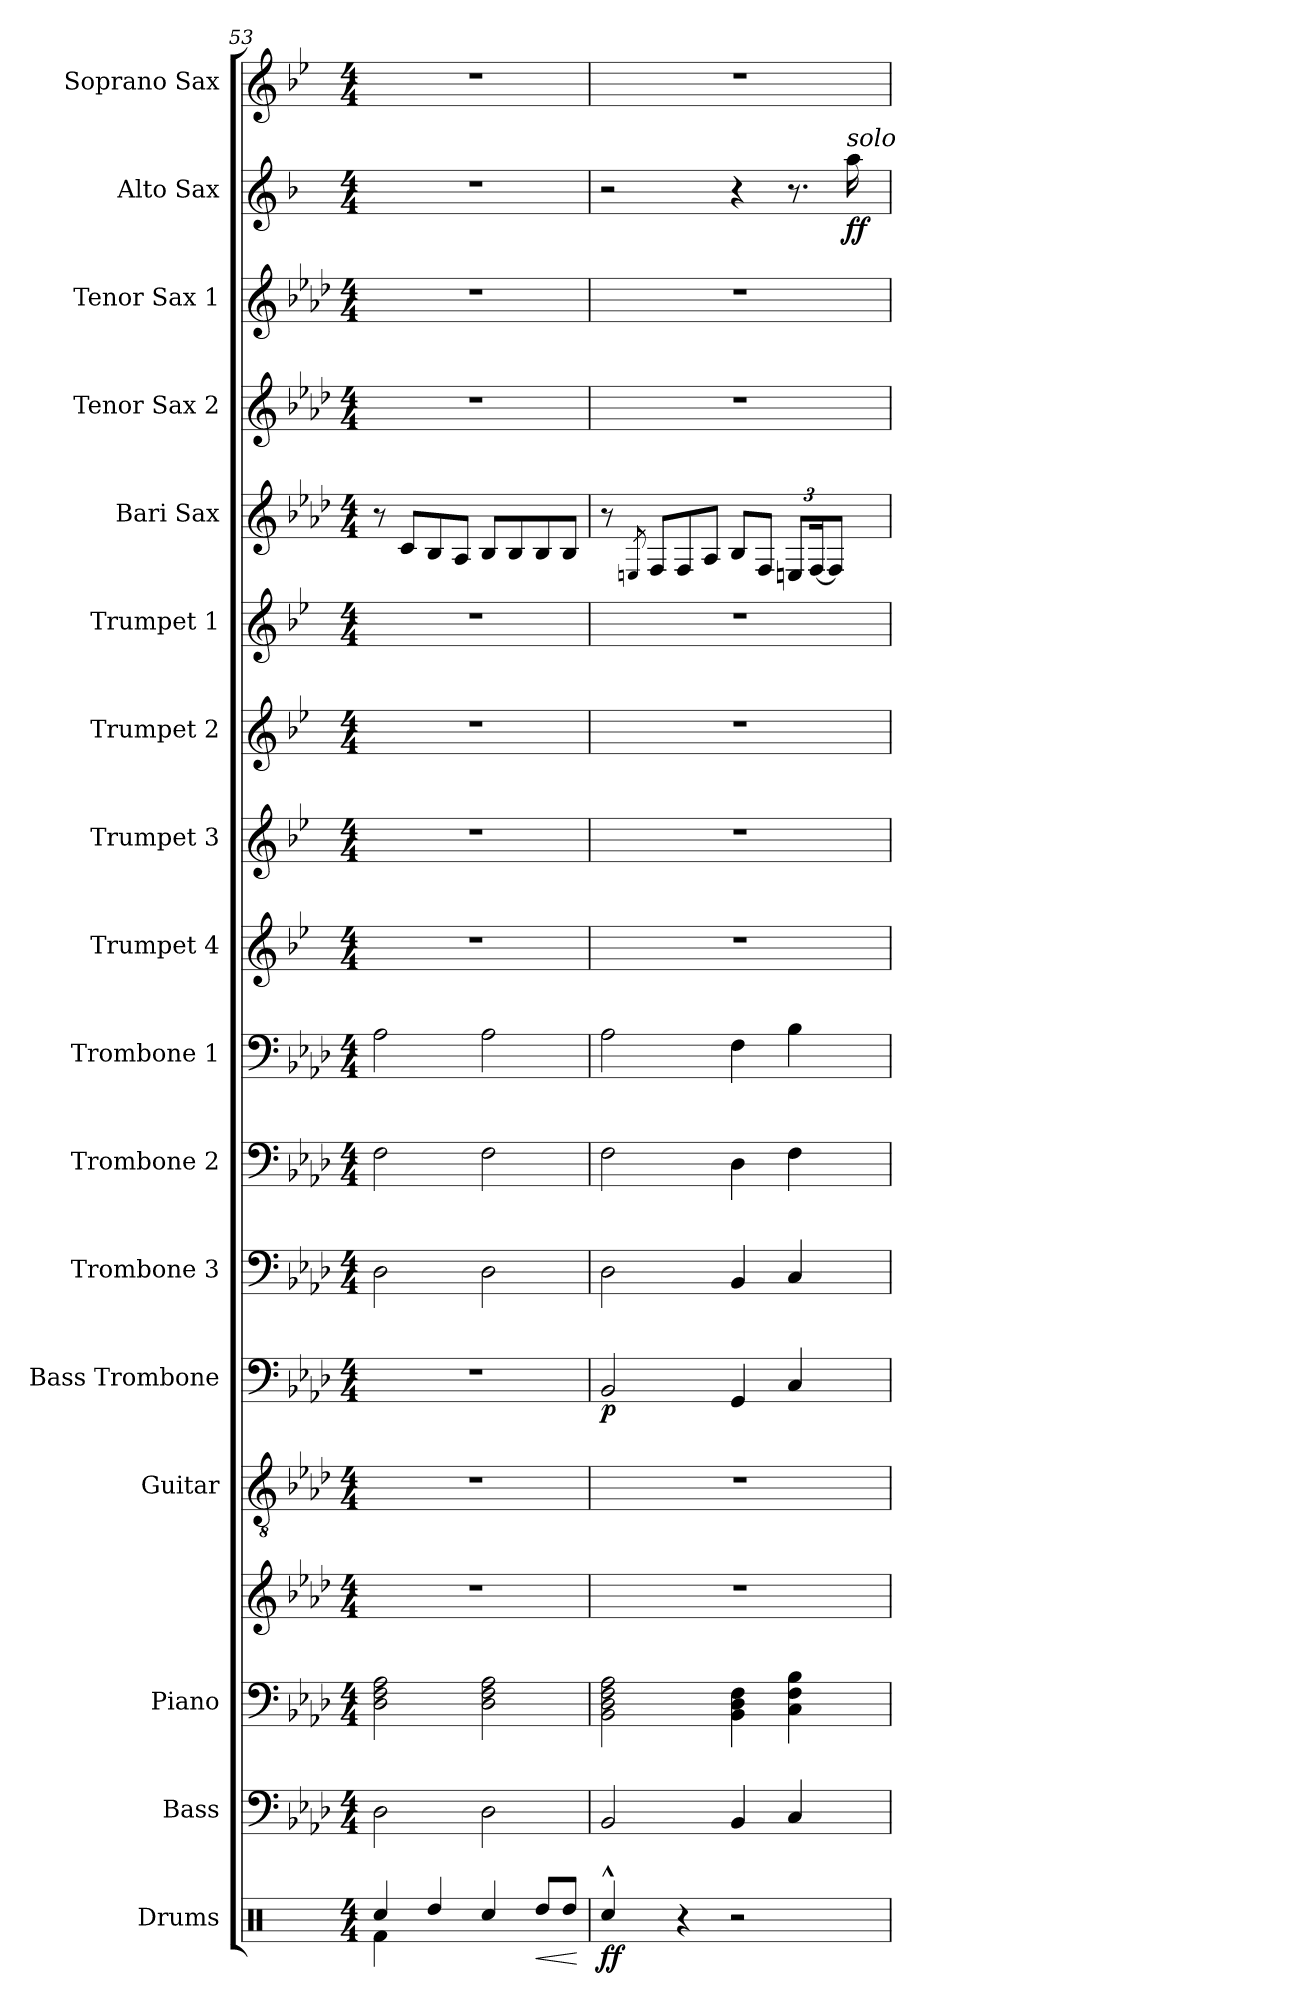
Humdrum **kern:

**kern	**dynam	**kern	**kern	**kern	**kern	**kern	**dynam	**kern	**kern	**kern	**kern	**kern	**kern	**kern	**kern	**kern	**kern	**kern	**dynam	**kern
*part17	*part17	*part16	*part15	*part15	*part14	*part13	*part13	*part12	*part11	*part10	*part9	*part8	*part7	*part6	*part5	*part4	*part3	*part2	*part2	*part1
*staff18	*staff18	*staff17	*staff16	*staff15	*staff14	*staff13	*staff13	*staff12	*staff11	*staff10	*staff9	*staff8	*staff7	*staff6	*staff5	*staff4	*staff3	*staff2	*staff2	*staff1
*I"Drums	*	*I"Bass	*I"Piano	*	*I"Guitar	*I"Bass Trombone	*	*I"Trombone 3	*I"Trombone 2	*I"Trombone 1	*I"Trumpet 4	*I"Trumpet 3	*I"Trumpet 2	*I"Trumpet 1	*I"Bari Sax	*I"Tenor Sax 2	*I"Tenor Sax 1	*I"Alto Sax	*	*I"Soprano Sax
*I'Drums	*	*I'Bass	*I'Pno.	*	*I'Gtr.	*I'B. Tbn.	*	*I'Tbn. 3	*I'Tbn. 2	*I'Tbn. 1	*I'Tpt. 4	*I'Tpt. 3	*I'Tpt. 2	*I'Tpt. 1	*I'Bari	*I'Tenor 2	*I'Tenor 1	*I'Alto 2	*	*I'S. Sax.
*clefX	*	*clefF4	*clefF4	*clefG2	*clefGv2	*clefF4	*	*clefF4	*clefF4	*clefF4	*clefG2	*clefG2	*clefG2	*clefG2	*clefG2	*clefG2	*clefG2	*clefG2	*	*clefG2
*	*	*ITrd7c12	*	*	*	*	*	*	*	*	*ITrd1c2	*ITrd1c2	*ITrd1c2	*ITrd1c2	*ITrd12c21	*ITrd8c14	*ITrd8c14	*ITrd5c9	*	*ITrd1c2
*k[]	*	*k[b-e-a-d-]	*k[b-e-a-d-]	*k[b-e-a-d-]	*k[b-e-a-d-]	*k[b-e-a-d-]	*	*k[b-e-a-d-]	*k[b-e-a-d-]	*k[b-e-a-d-]	*k[b-e-a-d-]	*k[b-e-a-d-]	*k[b-e-a-d-]	*k[b-e-a-d-]	*k[b-e-a-d-]	*k[b-e-a-d-]	*k[b-e-a-d-]	*k[b-e-a-d-]	*	*k[b-e-a-d-]
*M4/4	*	*M4/4	*M4/4	*M4/4	*M4/4	*M4/4	*	*M4/4	*M4/4	*M4/4	*M4/4	*M4/4	*M4/4	*M4/4	*M4/4	*M4/4	*M4/4	*M4/4	*	*M4/4
=53	=53	=53	=53	=53	=53	=53	=53	=53	=53	=53	=53	=53	=53	=53	=53	=53	=53	=53	=53	=53
*^	*	*	*	*	*	*	*	*	*	*	*	*	*	*	*	*	*	*	*	*
4Rcc/	4Rf\	.	2DD-\	2D-\ 2F\ 2A-\	1r	1r	1r	.	2D-\	2F\	2A-\	1r	1r	1r	1r	8r	1r	1r	1r	.	1r
.	.	.	.	.	.	.	.	.	.	.	.	.	.	.	.	8C/L	.	.	.	.	.
4Rdd/	2.ryy	.	.	.	.	.	.	.	.	.	.	.	.	.	.	8BB-/	.	.	.	.	.
.	.	.	.	.	.	.	.	.	.	.	.	.	.	.	.	8AA-/J	.	.	.	.	.
4Rcc/	.	.	2DD-\	2D-\ 2F\ 2A-\	.	.	.	.	2D-\	2F\	2A-\	.	.	.	.	8BB-/L	.	.	.	.	.
.	.	.	.	.	.	.	.	.	.	.	.	.	.	.	.	8BB-/	.	.	.	.	.
!	!	!LO:HP:b	!	!	!	!	!	!	!	!	!	!	!	!	!	!	!	!	!	!	!
8Rdd/L	.	<	.	.	.	.	.	.	.	.	.	.	.	.	.	8BB-/	.	.	.	.	.
8Rdd/J	.	.	.	.	.	.	.	.	.	.	.	.	.	.	.	8BB-/J	.	.	.	.	.
*v	*v	*	*	*	*	*	*	*	*	*	*	*	*	*	*	*	*	*	*	*	*
.	[	.	.	.	.	.	.	.	.	.	.	.	.	.	.	.	.	.	.	.
=54	=54	=54	=54	=54	=54	=54	=54	=54	=54	=54	=54	=54	=54	=54	=54	=54	=54	=54	=54	=54
!	!LO:DY:b	!	!	!	!	!	!	!	!	!	!	!	!	!	!	!	!	!	!	!
!	!LO:DY:n=1:b	!	!	!	!	!	!LO:DY:b	!	!	!	!	!	!	!	!	!	!	!	!	!
4Rcc^^/	f f	2BBB-/	2BB-\ 2D-\ 2F\ 2A-\	1r	1r	2BB-/	p	2D-\	2F\	2A-\	1r	1r	1r	1r	8r	1r	1r	2r	.	1r
.	.	.	.	.	.	.	.	.	.	.	.	.	.	.	8qEEn/	.	.	.	.	.
.	.	.	.	.	.	.	.	.	.	.	.	.	.	.	8FF/L	.	.	.	.	.
4r	.	.	.	.	.	.	.	.	.	.	.	.	.	.	8FF/	.	.	.	.	.
.	.	.	.	.	.	.	.	.	.	.	.	.	.	.	8AA-/J	.	.	.	.	.
2r	.	4BBB-/	4BB-\ 4D-\ 4F\	.	.	4GG/	.	4BB-/	4D-\	4F\	.	.	.	.	8BB-/L	.	.	4r	.	.
.	.	.	.	.	.	.	.	.	.	.	.	.	.	.	8FF/J	.	.	.	.	.
*	*	*	*	*	*	*	*	*	*	*	*	*	*	*	*Xbrackettup	*	*	*	*	*
.	.	4CC/	4C\ 4F\ 4B-\	.	.	4C/	.	4C/	4F\	4B-\	.	.	.	.	12EE/L	.	.	8.r	.	.
.	.	.	.	.	.	.	.	.	.	.	.	.	.	.	[24FF/K	.	.	.	.	.
.	.	.	.	.	.	.	.	.	.	.	.	.	.	.	8FF/J]	.	.	.	.	.
!	!	!	!	!	!	!	!	!	!	!	!	!	!	!	!	!	!	!LO:TX:a:i:t=solo	!	!
!	!	!	!	!	!	!	!	!	!	!	!	!	!	!	!	!	!	!	!LO:DY:b	!
.	.	.	.	.	.	.	.	.	.	.	.	.	.	.	.	.	.	16cc\	ff	.
=	=	=	=	=	=	=	=	=	=	=	=	=	=	=	=	=	=	=	=	=
*-	*-	*-	*-	*-	*-	*-	*-	*-	*-	*-	*-	*-	*-	*-	*-	*-	*-	*-	*-	*-
